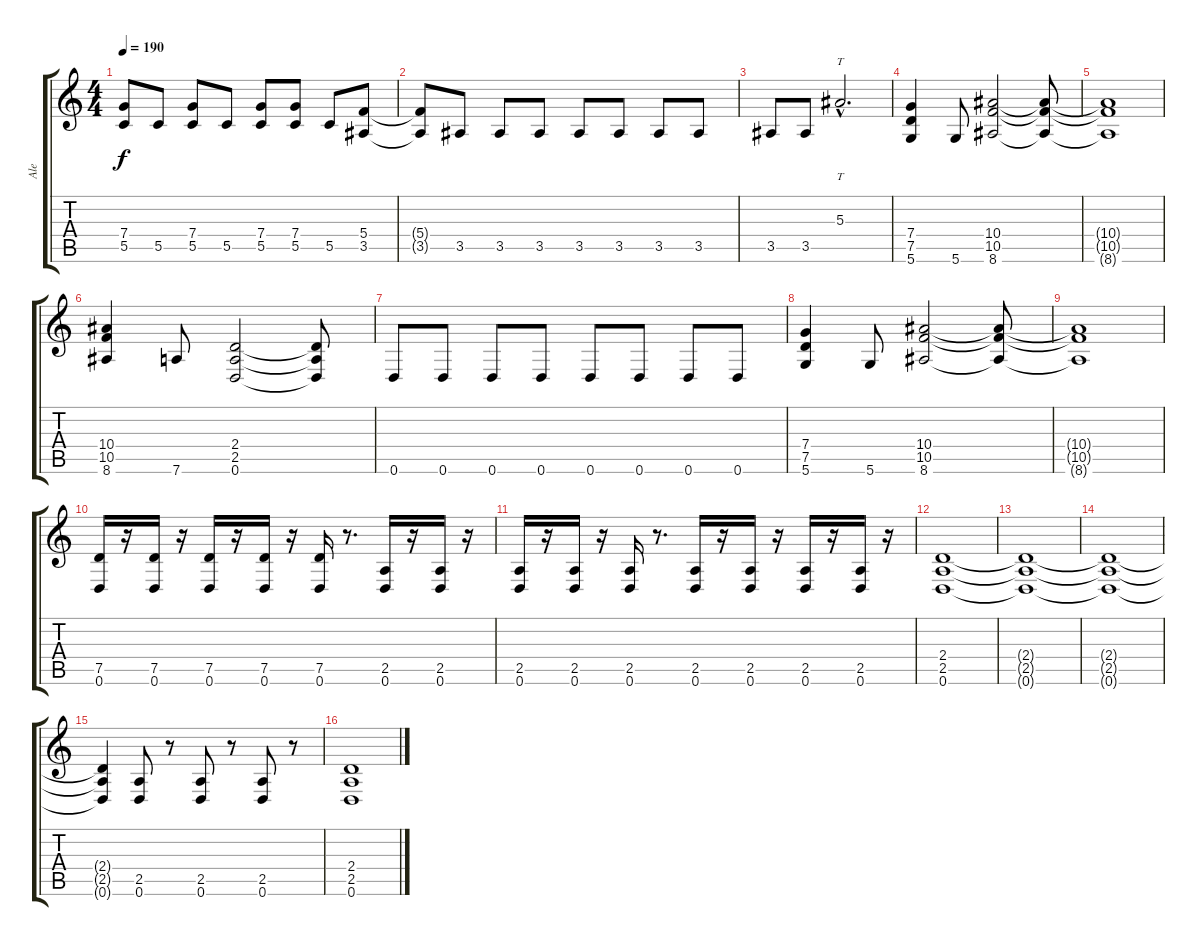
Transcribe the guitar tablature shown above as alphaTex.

\track ("Ale" "Ale") {instrument overdrivenguitar}
\staff {score tabs}
\tuning (D4 A3 F3 C3 G2 D2) {hide}
\ts (4 4)
\tempo 190
\clef g2
\ks c
(7.4{t} 5.5{t}).8{dy f} 5.5.8 (7.4 5.5).8 5.5.8 (7.4 5.5).8 (7.4 5.5).8 5.5.8 (5.4 3.5).8 |
(5.4{t} 3.5{t}).8 3.5.8 3.5.8 3.5.8 3.5.8 3.5.8 3.5.8 3.5.8 |
3.5.8 3.5.8 5.3{hac}.2{tt d} |
(7.4 7.5 5.6).4 5.6.8 (10.4 10.5 8.6).2 (10.4{t} 10.5{t} 8.6{t}).8 |
(10.4{t} 10.5{t} 8.6{t}).1 |
(10.4 10.5 8.6).4 7.6.8 (2.4 2.5 0.6).2 (2.4{t} 2.5{t} 0.6{t}).8 |
0.6.8 0.6.8 0.6.8 0.6.8 0.6.8 0.6.8 0.6.8 0.6.8 |
(7.4 7.5 5.6).4 5.6.8 (10.4 10.5 8.6).2 (10.4{t} 10.5{t} 8.6{t}).8 |
(10.4{t} 10.5{t} 8.6{t}).1 |
(7.5 0.6).16 r.16 (7.5 0.6).16 r.16 (7.5 0.6).16 r.16 (7.5 0.6).16 r.16 (7.5 0.6).16 r.8{d} (2.5 0.6).16 r.16 (2.5 0.6).16 r.16 |
(2.5 0.6).16 r.16 (2.5 0.6).16 r.16 (2.5 0.6).16 r.8{d} (2.5 0.6).16 r.16 (2.5 0.6).16 r.16 (2.5 0.6).16 r.16 (2.5 0.6).16 r.16 |
(2.4 2.5 0.6).1 |
(2.4{t} 2.5{t} 0.6{t}).1 |
(2.4{t} 2.5{t} 0.6{t}).1 |
(2.4{t} 2.5{t} 0.6{t}).4 (2.5 0.6).8 r.8 (2.5 0.6).8 r.8 (2.5 0.6).8 r.8 |
(2.4 2.5 0.6).1
